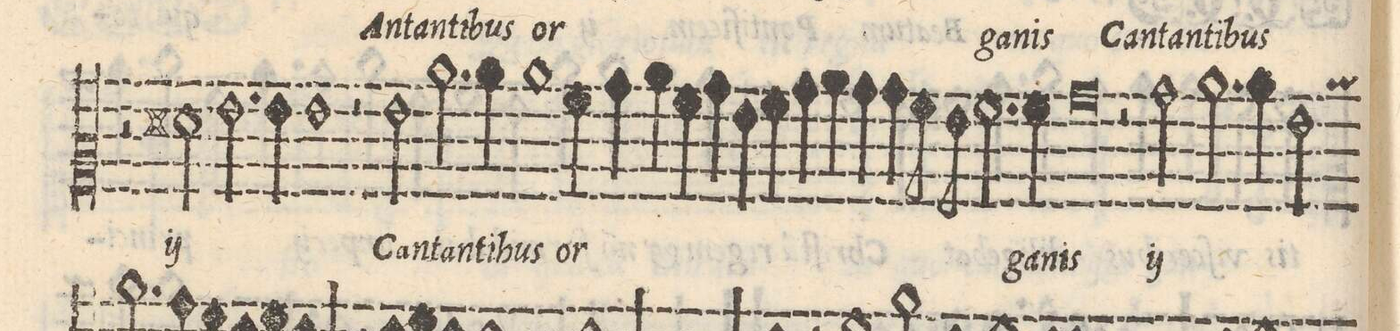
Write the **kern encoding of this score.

**kern	**text
*I"ALTVS	*
*clefC2	*
*k[]	*
*met(C|)	*
*M2/1	*
2r	.
2f#X\	Can-
=9-	=9-
2.g\	-tan-
4g\	-ti-
1g	-bus
*	*Xij
=10-	=10-
2r	.
2g\	Can-
2.cc\	-tan-
4cc\	-ti-
=11-	=11-
1cc	-bus
4a\	or-
4b\	.
4cc\	.
4a\	.
=12-	=12-
4b\	.
4g\	.
4a\	.
4b\	.
4cc\	.
4b\	.
4b\	.
8a\	.
8g\	.
=13-	=13-
2.a\	.
4a\	ga-
0b	-nis
=14-	=14-
2r	.
*	*ij
2b\	Can-
=15-	=15-
2.cc\	-tan-
4cc\	-ti-
2g\	-bus
*custos:cc	*
*-	*-
